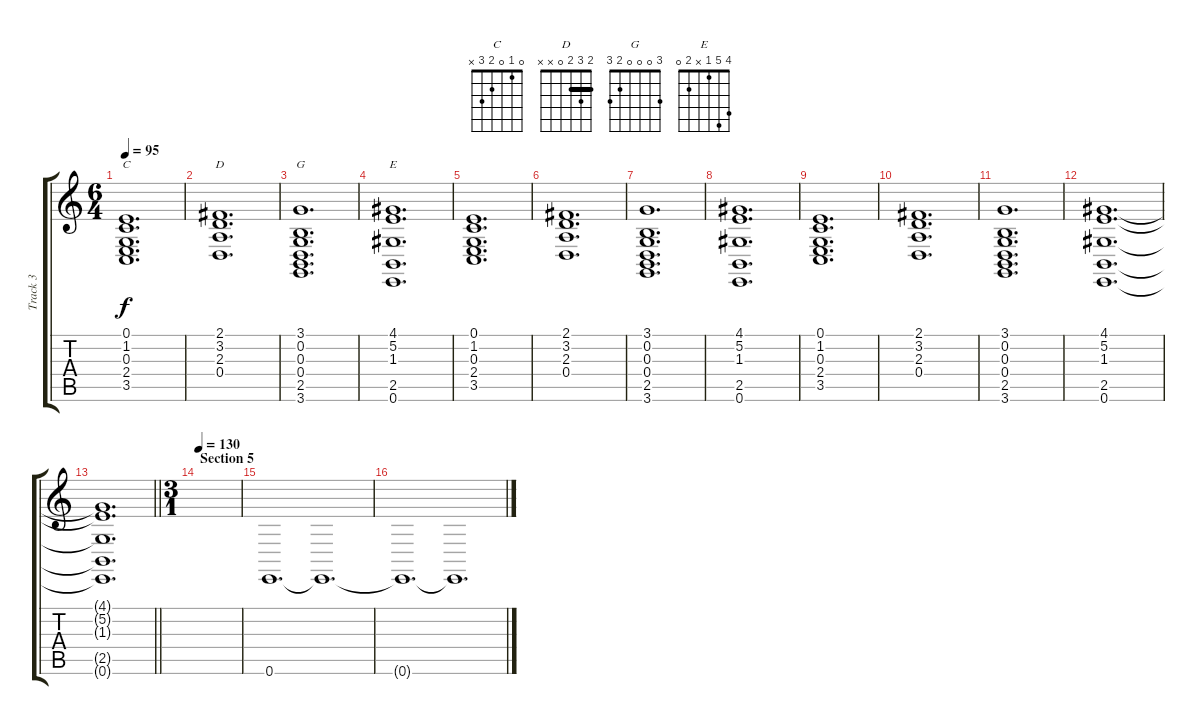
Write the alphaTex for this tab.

\track ("Track 3" "Track 3") {instrument stringensemble2}
\staff {score tabs}
\tuning (E4 B3 G3 D3 A2 E2) {hide}
\chord ("C" 0 1 0 2 3 x)
\chord ("D" 2 3 2 0 x x) {barre 2}
\chord ("G" 3 0 0 0 2 3)
\chord ("E" 4 5 1 x 2 0)
\ts (6 4)
\tempo 95
\clef g2
\ks c
(0.1 1.2 0.3 2.4 3.5).1{d ch "C" dy f} |
(2.1 3.2 2.3 0.4).1{d ch "D"} |
(3.1 0.2 0.3 0.4 2.5 3.6).1{d ch "G"} |
(4.1 5.2 1.3 2.5 0.6).1{d ch "E"} |
(0.1 1.2 0.3 2.4 3.5).1{d} |
(2.1 3.2 2.3 0.4).1{d} |
(3.1 0.2 0.3 0.4 2.5 3.6).1{d} |
(4.1 5.2 1.3 2.5 0.6).1{d} |
(0.1 1.2 0.3 2.4 3.5).1{d} |
(2.1 3.2 2.3 0.4).1{d} |
(3.1 0.2 0.3 0.4 2.5 3.6).1{d} |
(4.1 5.2 1.3 2.5 0.6).1{d} |
\barLineRight lightlight
(4.1{t} 5.2{t} 1.3{t} 2.5{t} 0.6{t}).1{d} |
\ts (3 1)
\section ("" "Section 5")
\tempo 130
|
0.6.1{d} 0.6{t}.1{d} |
0.6{t}.1{d} 0.6{t}.1{d}
